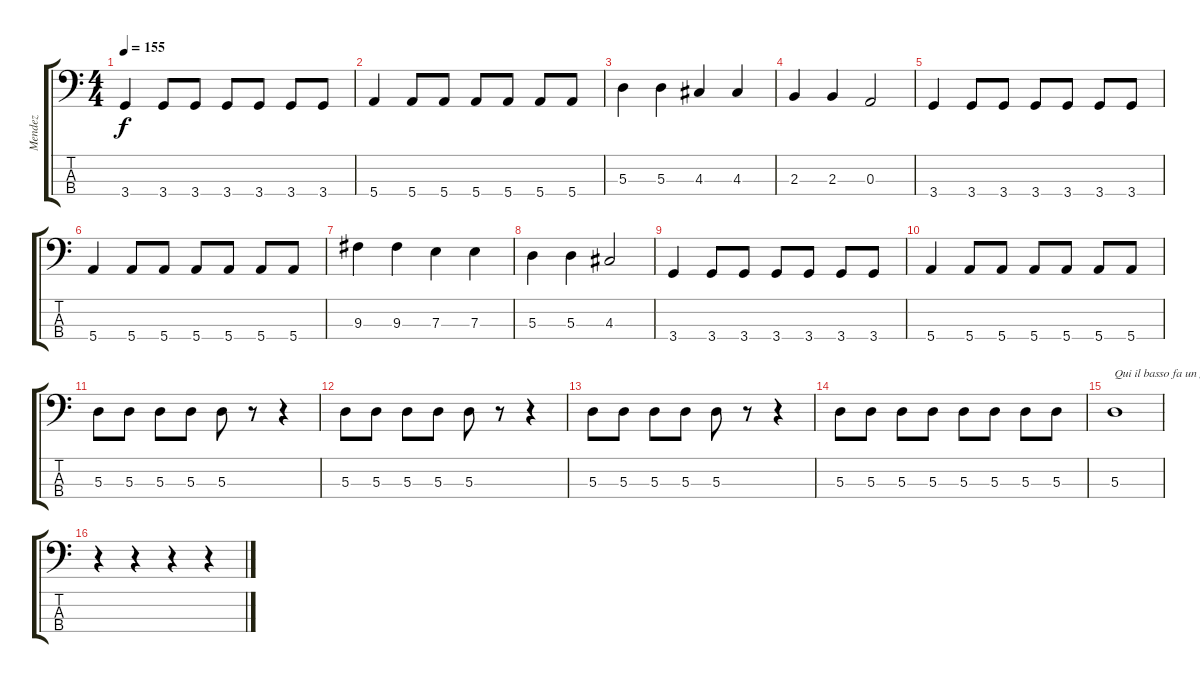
\track ("Mendez" "Mendez") {instrument electricbasspick}
\staff {score tabs}
\tuning (G2 D2 A1 E1) {hide}
\ts (4 4)
\tempo 155
\clef f4
\ks c
3.4.4{dy f} 3.4.8 3.4.8 3.4.8 3.4.8 3.4.8 3.4.8 |
5.4.4 5.4.8 5.4.8 5.4.8 5.4.8 5.4.8 5.4.8 |
5.3.4 5.3.4 4.3.4 4.3.4 |
2.3.4 2.3.4 0.3.2 |
3.4.4 3.4.8 3.4.8 3.4.8 3.4.8 3.4.8 3.4.8 |
5.4.4 5.4.8 5.4.8 5.4.8 5.4.8 5.4.8 5.4.8 |
9.3.4 9.3.4 7.3.4 7.3.4 |
5.3.4 5.3.4 4.3.2 |
3.4.4 3.4.8 3.4.8 3.4.8 3.4.8 3.4.8 3.4.8 |
5.4.4 5.4.8 5.4.8 5.4.8 5.4.8 5.4.8 5.4.8 |
5.3.8 5.3.8 5.3.8 5.3.8 5.3.8 r.8 r.4 |
5.3.8 5.3.8 5.3.8 5.3.8 5.3.8 r.8 r.4 |
5.3.8 5.3.8 5.3.8 5.3.8 5.3.8 r.8 r.4 |
5.3.8 5.3.8 5.3.8 5.3.8 5.3.8 5.3.8 5.3.8 5.3.8 |
5.3.1{txt "Qui il basso fa un giochetto che "} |
r.4 r.4 r.4 r.4
